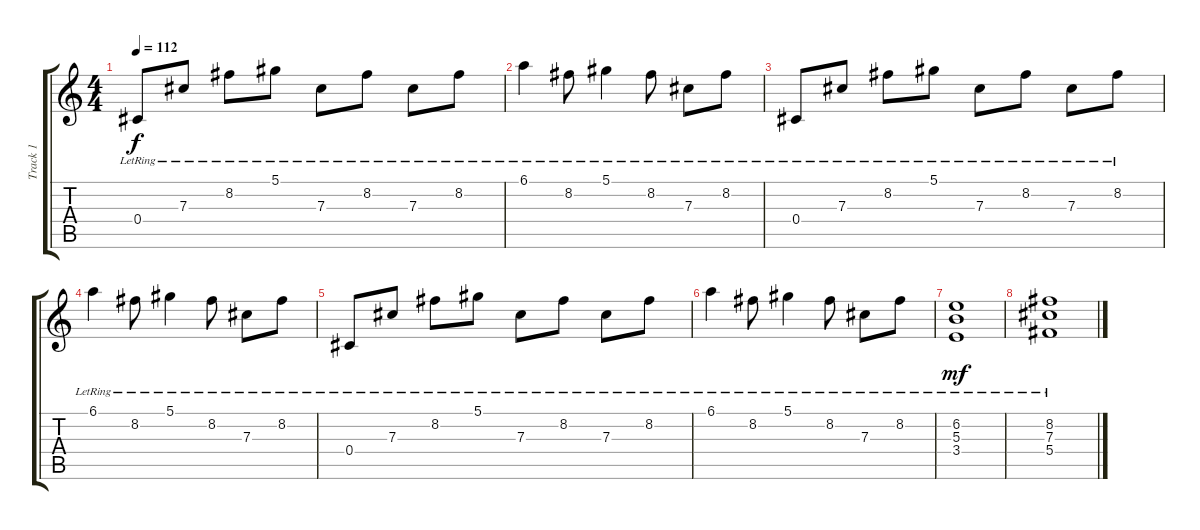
\track ("Track 1" "Track 1") {instrument acousticguitarnylon}
\staff {score tabs}
\tuning (Eb4 Bb3 Gb3 Db3 Ab2 Db2) {hide}
\ts (4 4)
\tempo 112
\clef g2
\ks c
0.4{lr}.8{dy f} 7.3{lr}.8 8.2{lr}.8 5.1{lr}.8 7.3{lr}.8 8.2{lr}.8 7.3{lr}.8 8.2{lr}.8 |
6.1{lr}.4 8.2{lr}.8 5.1{lr}.4 8.2{lr}.8 7.3{lr}.8 8.2{lr}.8 |
0.4{lr}.8 7.3{lr}.8 8.2{lr}.8 5.1{lr}.8 7.3{lr}.8 8.2{lr}.8 7.3{lr}.8 8.2{lr}.8 |
6.1{lr}.4 8.2{lr}.8 5.1{lr}.4 8.2{lr}.8 7.3{lr}.8 8.2{lr}.8 |
0.4{lr}.8 7.3{lr}.8 8.2{lr}.8 5.1{lr}.8 7.3{lr}.8 8.2{lr}.8 7.3{lr}.8 8.2{lr}.8 |
6.1{lr}.4 8.2{lr}.8 5.1{lr}.4 8.2{lr}.8 7.3{lr}.8 8.2{lr}.8 |
(6.2{lr} 5.3{lr} 3.4).1{dy mf} |
(8.2{lr} 7.3{lr} 5.4).1
